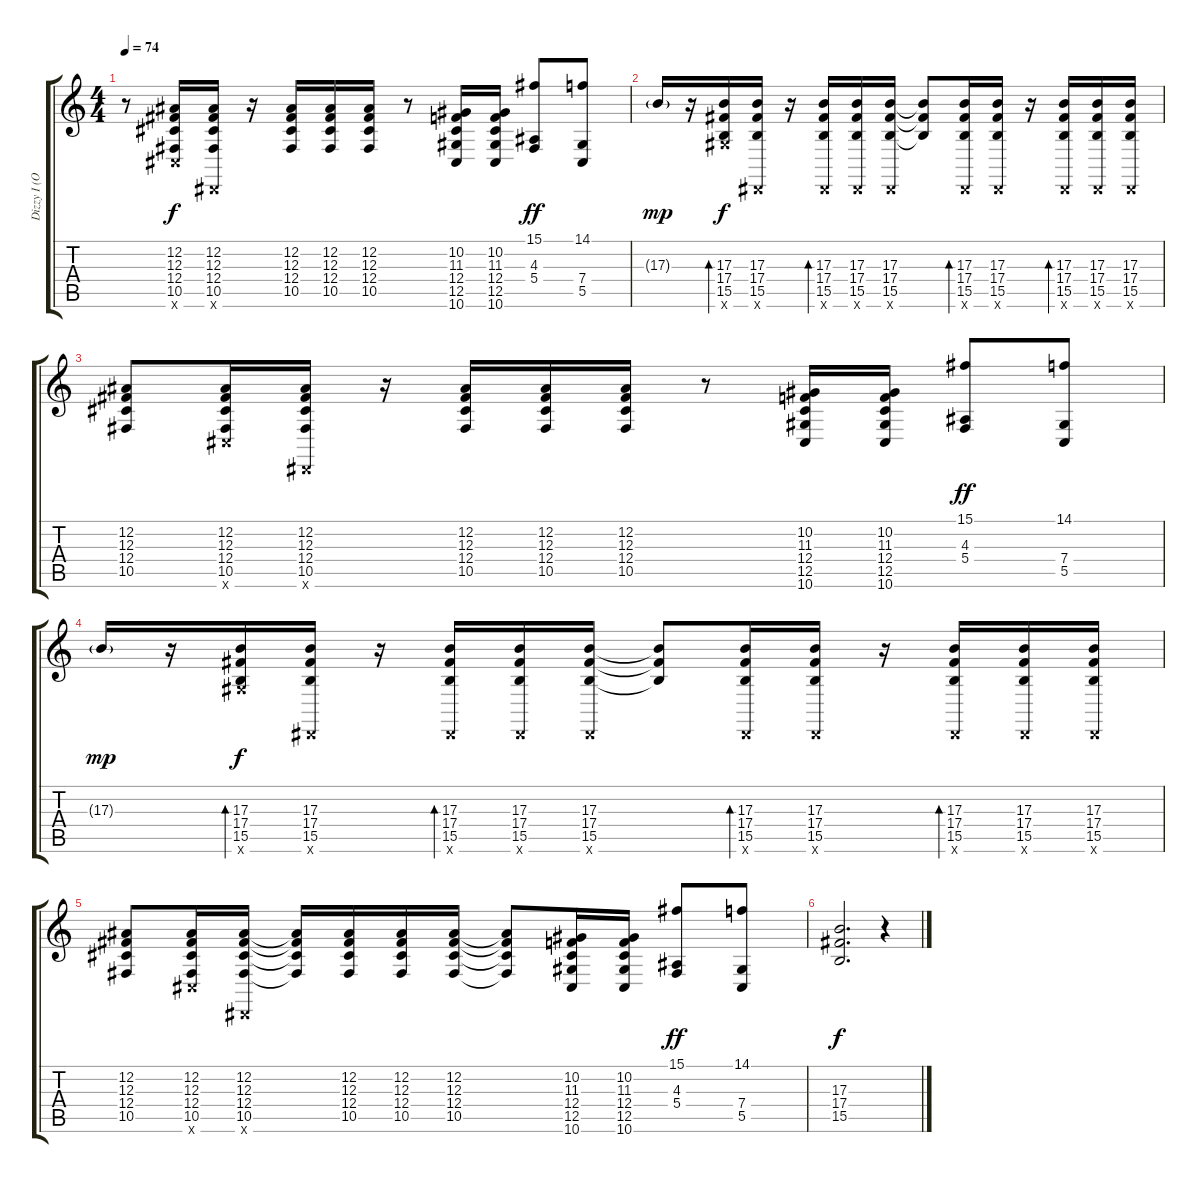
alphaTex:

\track ("Dizzy I (Organ)" "Dizzy I (O") {instrument synthstrings1}
\staff {score tabs}
\tuning (Eb4 Bb3 Gb3 Db3 Ab2 Eb2) {hide}
\ts (4 4)
\tempo 74
\clef g2
\ks c
r.8{dy f} (12.2 12.3 12.4 10.5 10.6{x}).16 (12.2 12.3 12.4 10.5 0.6{x}).16 r.16 (12.2 12.3 12.4 10.5).16 (12.2 12.3 12.4 10.5).16 (12.2 12.3 12.4 10.5).16 r.8 (10.2 11.3 12.4 12.5 10.6).16 (10.2 11.3 12.4 12.5 10.6).16 (15.1 4.3 5.4).8{dy ff} (14.1 7.4 5.5).8 |
17.3{g}.16{dy mp} r.16 (17.3 17.4 15.5 17.6{x}).16{bd 120 dy f} (17.3 17.4 15.5 0.6{x}).16 r.16 (17.3 17.4 15.5 0.6{x}).16{bd 120} (17.3 17.4 15.5 0.6{x}).16 (17.3 17.4 15.5 0.6{x}).16 (17.3{t} 17.4{t} 15.5{t}).8 (17.3 17.4 15.5 0.6{x}).16{bd 120} (17.3 17.4 15.5 0.6{x}).16 r.16 (17.3 17.4 15.5 0.6{x}).16{bd 120} (17.3 17.4 15.5 0.6{x}).16 (17.3 17.4 15.5 0.6{x}).16 |
(12.2 12.3 12.4 10.5).8 (12.2 12.3 12.4 10.5 10.6{x}).16 (12.2 12.3 12.4 10.5 0.6{x}).16 r.16 (12.2 12.3 12.4 10.5).16 (12.2 12.3 12.4 10.5).16 (12.2 12.3 12.4 10.5).16 r.8 (10.2 11.3 12.4 12.5 10.6).16 (10.2 11.3 12.4 12.5 10.6).16 (15.1 4.3 5.4).8{dy ff} (14.1 7.4 5.5).8 |
17.3{g}.16{dy mp} r.16 (17.3 17.4 15.5 17.6{x}).16{bd 120 dy f} (17.3 17.4 15.5 0.6{x}).16 r.16 (17.3 17.4 15.5 0.6{x}).16{bd 120} (17.3 17.4 15.5 0.6{x}).16 (17.3 17.4 15.5 0.6{x}).16 (17.3{t} 17.4{t} 15.5{t}).8 (17.3 17.4 15.5 0.6{x}).16{bd 120} (17.3 17.4 15.5 0.6{x}).16 r.16 (17.3 17.4 15.5 0.6{x}).16{bd 120} (17.3 17.4 15.5 0.6{x}).16 (17.3 17.4 15.5 0.6{x}).16 |
(12.2 12.3 12.4 10.5).8 (12.2 12.3 12.4 10.5 10.6{x}).16 (12.2 12.3 12.4 10.5 0.6{x}).16 (12.2{t} 12.3{t} 12.4{t} 10.5{t}).16 (12.2 12.3 12.4 10.5).16 (12.2 12.3 12.4 10.5).16 (12.2 12.3 12.4 10.5).16 (12.2{t} 12.3{t} 12.4{t} 10.5{t}).8 (10.2 11.3 12.4 12.5 10.6).16 (10.2 11.3 12.4 12.5 10.6).16 (15.1 4.3 5.4).8{dy ff} (14.1 7.4 5.5).8 |
(17.3 17.4 15.5).2{d dy f} r.4
